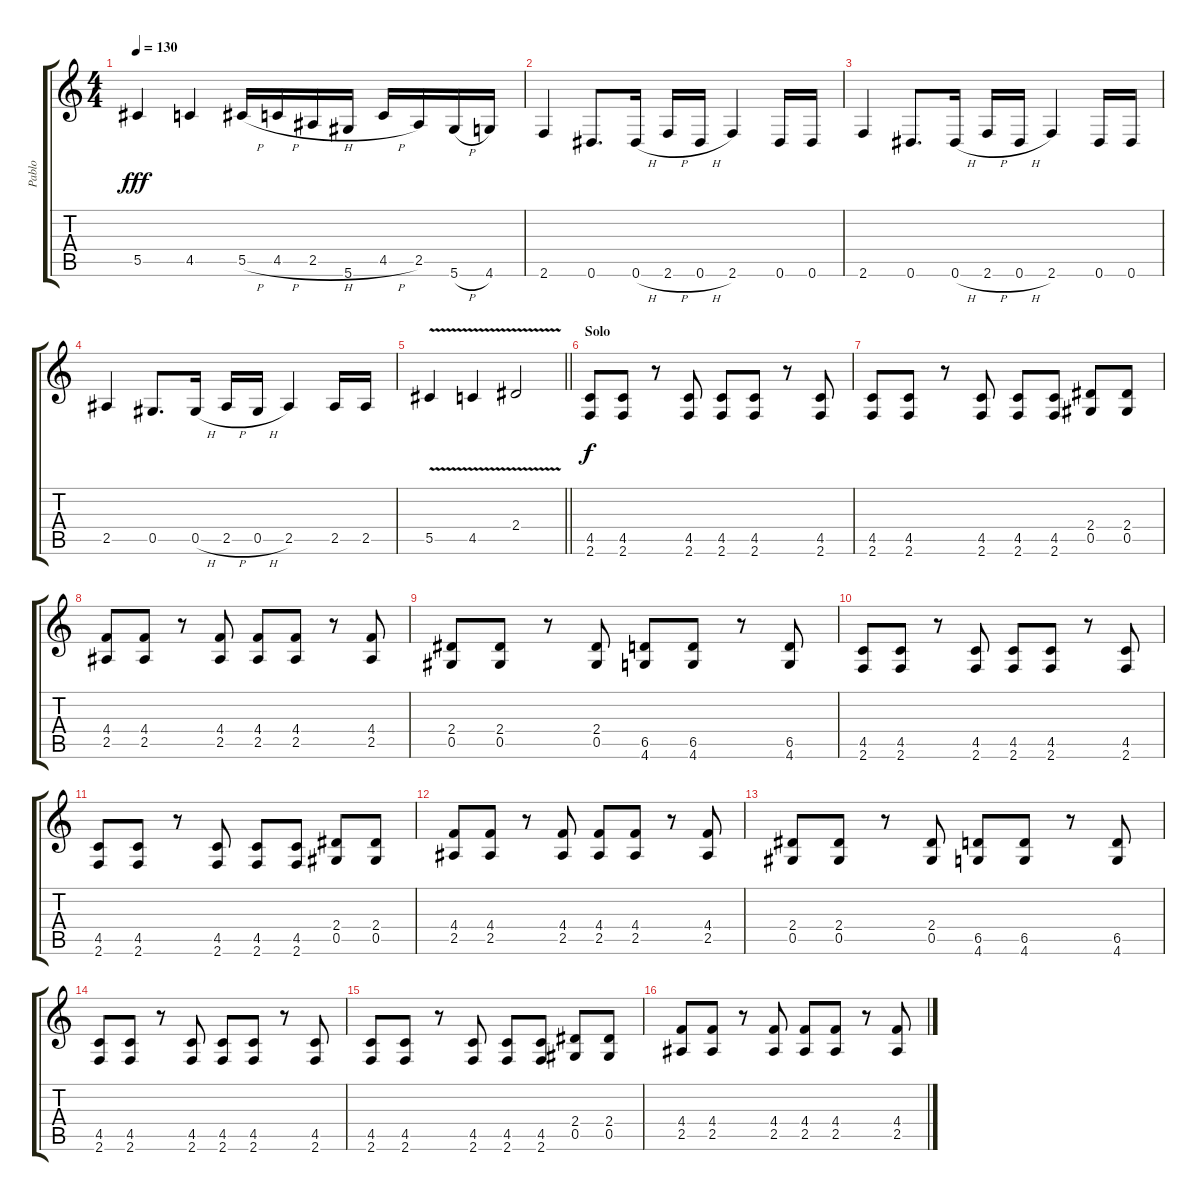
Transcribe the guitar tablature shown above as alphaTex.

\track ("Pablo" "Pablo") {instrument distortionguitar}
\staff {score tabs}
\tuning (Eb4 Bb3 Gb3 Db3 Ab2 Eb2) {hide}
\ts (4 4)
\tempo 130
\clef g2
\ks c
5.5.4{dy fff} 4.5.4 5.5{h}.16 4.5{h}.16 2.5{h}.16 5.6.16 4.5{h}.16 2.5.16 5.6{h}.16 4.6.16 |
2.6.4 0.6.8{d} 0.6{h}.16 2.6{h}.16 0.6{h}.16 2.6.4 0.6.16 0.6.16 |
2.6.4 0.6.8{d} 0.6{h}.16 2.6{h}.16 0.6{h}.16 2.6.4 0.6.16 0.6.16 |
2.5.4 0.5.8{d} 0.5{h}.16 2.5{h}.16 0.5{h}.16 2.5.4 2.5.16 2.5.16 |
\barLineRight lightlight
5.5{v}.4 4.5{v}.4 2.4{v}.2 |
\section ("" "Solo")
(4.5 2.6).8{dy f} (4.5 2.6).8 r.8 (4.5 2.6).8 (4.5 2.6).8 (4.5 2.6).8 r.8 (4.5 2.6).8 |
(4.5 2.6).8 (4.5 2.6).8 r.8 (4.5 2.6).8 (4.5 2.6).8 (4.5 2.6).8 (2.4 0.5).8 (2.4 0.5).8 |
(4.4 2.5).8 (4.4 2.5).8 r.8 (4.4 2.5).8 (4.4 2.5).8 (4.4 2.5).8 r.8 (4.4 2.5).8 |
(2.4 0.5).8 (2.4 0.5).8 r.8 (2.4 0.5).8 (6.5 4.6).8 (6.5 4.6).8 r.8 (6.5 4.6).8 |
(4.5 2.6).8 (4.5 2.6).8 r.8 (4.5 2.6).8 (4.5 2.6).8 (4.5 2.6).8 r.8 (4.5 2.6).8 |
(4.5 2.6).8 (4.5 2.6).8 r.8 (4.5 2.6).8 (4.5 2.6).8 (4.5 2.6).8 (2.4 0.5).8 (2.4 0.5).8 |
(4.4 2.5).8 (4.4 2.5).8 r.8 (4.4 2.5).8 (4.4 2.5).8 (4.4 2.5).8 r.8 (4.4 2.5).8 |
(2.4 0.5).8 (2.4 0.5).8 r.8 (2.4 0.5).8 (6.5 4.6).8 (6.5 4.6).8 r.8 (6.5 4.6).8 |
(4.5 2.6).8 (4.5 2.6).8 r.8 (4.5 2.6).8 (4.5 2.6).8 (4.5 2.6).8 r.8 (4.5 2.6).8 |
(4.5 2.6).8 (4.5 2.6).8 r.8 (4.5 2.6).8 (4.5 2.6).8 (4.5 2.6).8 (2.4 0.5).8 (2.4 0.5).8 |
(4.4 2.5).8 (4.4 2.5).8 r.8 (4.4 2.5).8 (4.4 2.5).8 (4.4 2.5).8 r.8 (4.4 2.5).8
